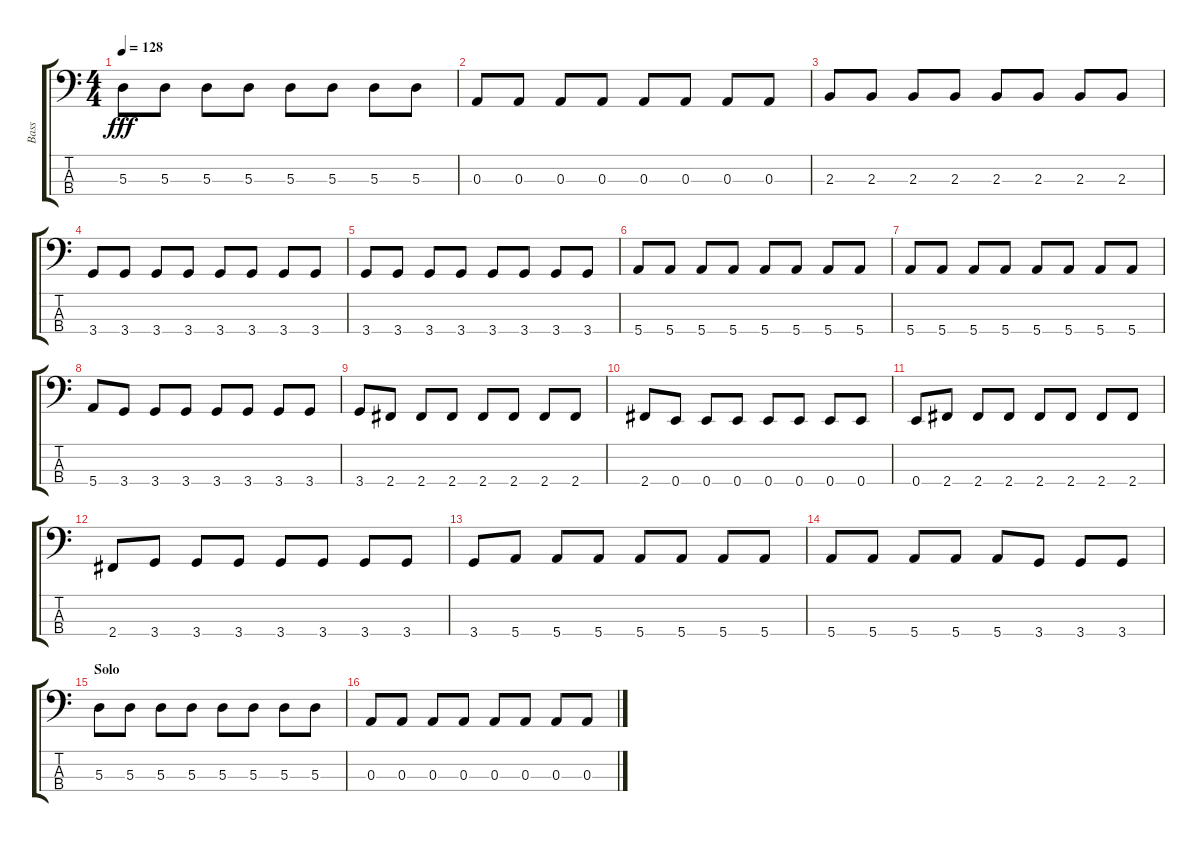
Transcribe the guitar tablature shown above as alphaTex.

\track ("Bass" "Bass") {instrument electricbassfinger}
\staff {score tabs}
\tuning (G2 D2 A1 E1) {hide}
\ts (4 4)
\tempo 128
\clef f4
\ks c
5.3.8{dy fff} 5.3.8 5.3.8 5.3.8 5.3.8 5.3.8 5.3.8 5.3.8 |
0.3.8 0.3.8 0.3.8 0.3.8 0.3.8 0.3.8 0.3.8 0.3.8 |
2.3.8 2.3.8 2.3.8 2.3.8 2.3.8 2.3.8 2.3.8 2.3.8 |
3.4.8 3.4.8 3.4.8 3.4.8 3.4.8 3.4.8 3.4.8 3.4.8 |
3.4.8 3.4.8 3.4.8 3.4.8 3.4.8 3.4.8 3.4.8 3.4.8 |
5.4.8 5.4.8 5.4.8 5.4.8 5.4.8 5.4.8 5.4.8 5.4.8 |
5.4.8 5.4.8 5.4.8 5.4.8 5.4.8 5.4.8 5.4.8 5.4.8 |
5.4.8 3.4.8 3.4.8 3.4.8 3.4.8 3.4.8 3.4.8 3.4.8 |
3.4.8 2.4.8 2.4.8 2.4.8 2.4.8 2.4.8 2.4.8 2.4.8 |
2.4.8 0.4.8 0.4.8 0.4.8 0.4.8 0.4.8 0.4.8 0.4.8 |
0.4.8 2.4.8 2.4.8 2.4.8 2.4.8 2.4.8 2.4.8 2.4.8 |
2.4.8 3.4.8 3.4.8 3.4.8 3.4.8 3.4.8 3.4.8 3.4.8 |
3.4.8 5.4.8 5.4.8 5.4.8 5.4.8 5.4.8 5.4.8 5.4.8 |
5.4.8 5.4.8 5.4.8 5.4.8 5.4.8 3.4.8 3.4.8 3.4.8 |
\section ("" "Solo")
5.3.8 5.3.8 5.3.8 5.3.8 5.3.8 5.3.8 5.3.8 5.3.8 |
0.3.8 0.3.8 0.3.8 0.3.8 0.3.8 0.3.8 0.3.8 0.3.8
